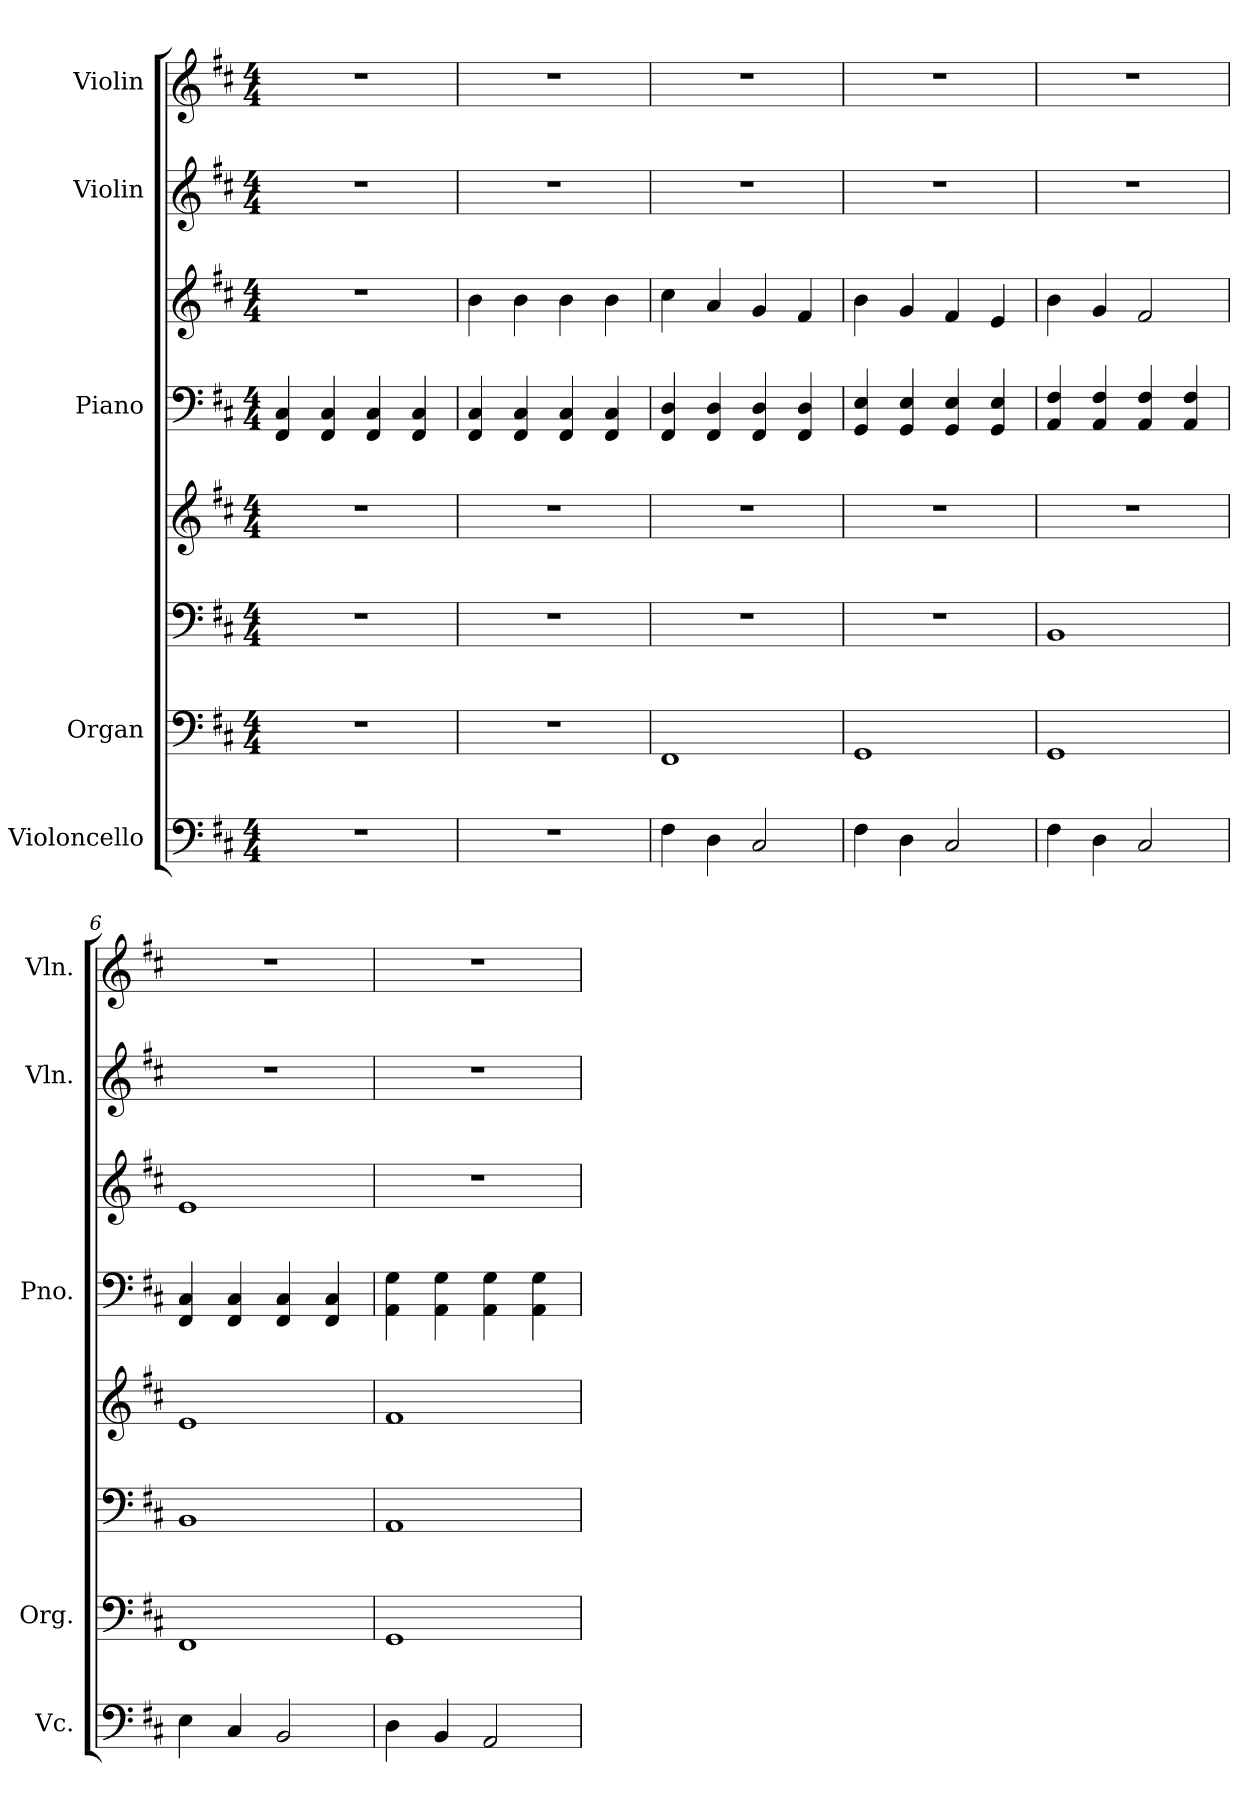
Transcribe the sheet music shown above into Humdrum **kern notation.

**kern	**kern	**kern	**kern	**kern	**kern	**kern	**kern
*part5	*part4	*part4	*part4	*part3	*part3	*part2	*part1
*staff8	*staff7	*staff6	*staff5	*staff4	*staff3	*staff2	*staff1
*I"Violoncello	*I"Organ	*	*	*I"Piano	*	*I"Violin	*I"Violin
*I'Vc.	*I'Org.	*	*	*I'Pno.	*	*I'Vln.	*I'Vln.
*clefF4	*clefF4	*clefF4	*clefG2	*clefF4	*clefG2	*clefG2	*clefG2
*k[f#c#]	*k[f#c#]	*k[f#c#]	*k[f#c#]	*k[f#c#]	*k[f#c#]	*k[f#c#]	*k[f#c#]
*M4/4	*M4/4	*M4/4	*M4/4	*M4/4	*M4/4	*M4/4	*M4/4
*MM40	*MM40	*MM40	*MM40	*MM40	*MM40	*MM40	*MM40
=1	=1	=1	=1	=1	=1	=1	=1
1r	1r	1r	1r	4FF#/ 4C#/	1r	1r	1r
.	.	.	.	4FF#/ 4C#/	.	.	.
.	.	.	.	4FF#/ 4C#/	.	.	.
.	.	.	.	4FF#/ 4C#/	.	.	.
=2	=2	=2	=2	=2	=2	=2	=2
1r	1r	1r	1r	4FF#/ 4C#/	4b\	1r	1r
.	.	.	.	4FF#/ 4C#/	4b\	.	.
.	.	.	.	4FF#/ 4C#/	4b\	.	.
.	.	.	.	4FF#/ 4C#/	4b\	.	.
=3	=3	=3	=3	=3	=3	=3	=3
4F#\	1FF#	1r	1r	4FF#/ 4D/	4cc#\	1r	1r
4D\	.	.	.	4FF#/ 4D/	4a/	.	.
2C#/	.	.	.	4FF#/ 4D/	4g/	.	.
.	.	.	.	4FF#/ 4D/	4f#/	.	.
=4	=4	=4	=4	=4	=4	=4	=4
4F#\	1GG	1r	1r	4GG/ 4E/	4b\	1r	1r
4D\	.	.	.	4GG/ 4E/	4g/	.	.
2C#/	.	.	.	4GG/ 4E/	4f#/	.	.
.	.	.	.	4GG/ 4E/	4e/	.	.
=5	=5	=5	=5	=5	=5	=5	=5
4F#\	1GG	1BB	1r	4AA/ 4F#/	4b\	1r	1r
4D\	.	.	.	4AA/ 4F#/	4g/	.	.
2C#/	.	.	.	4AA/ 4F#/	2f#/	.	.
.	.	.	.	4AA/ 4F#/	.	.	.
=6	=6	=6	=6	=6	=6	=6	=6
4E\	1FF#	1BB	1e	4FF#/ 4C#/	1e	1r	1r
4C#/	.	.	.	4FF#/ 4C#/	.	.	.
2BB/	.	.	.	4FF#/ 4C#/	.	.	.
.	.	.	.	4FF#/ 4C#/	.	.	.
=7	=7	=7	=7	=7	=7	=7	=7
4D\	1GG	1AA	1f#	4AA\ 4G\	1r	1r	1r
4BB/	.	.	.	4AA\ 4G\	.	.	.
2AA/	.	.	.	4AA\ 4G\	.	.	.
.	.	.	.	4AA\ 4G\	.	.	.
=	=	=	=	=	=	=	=
*-	*-	*-	*-	*-	*-	*-	*-
